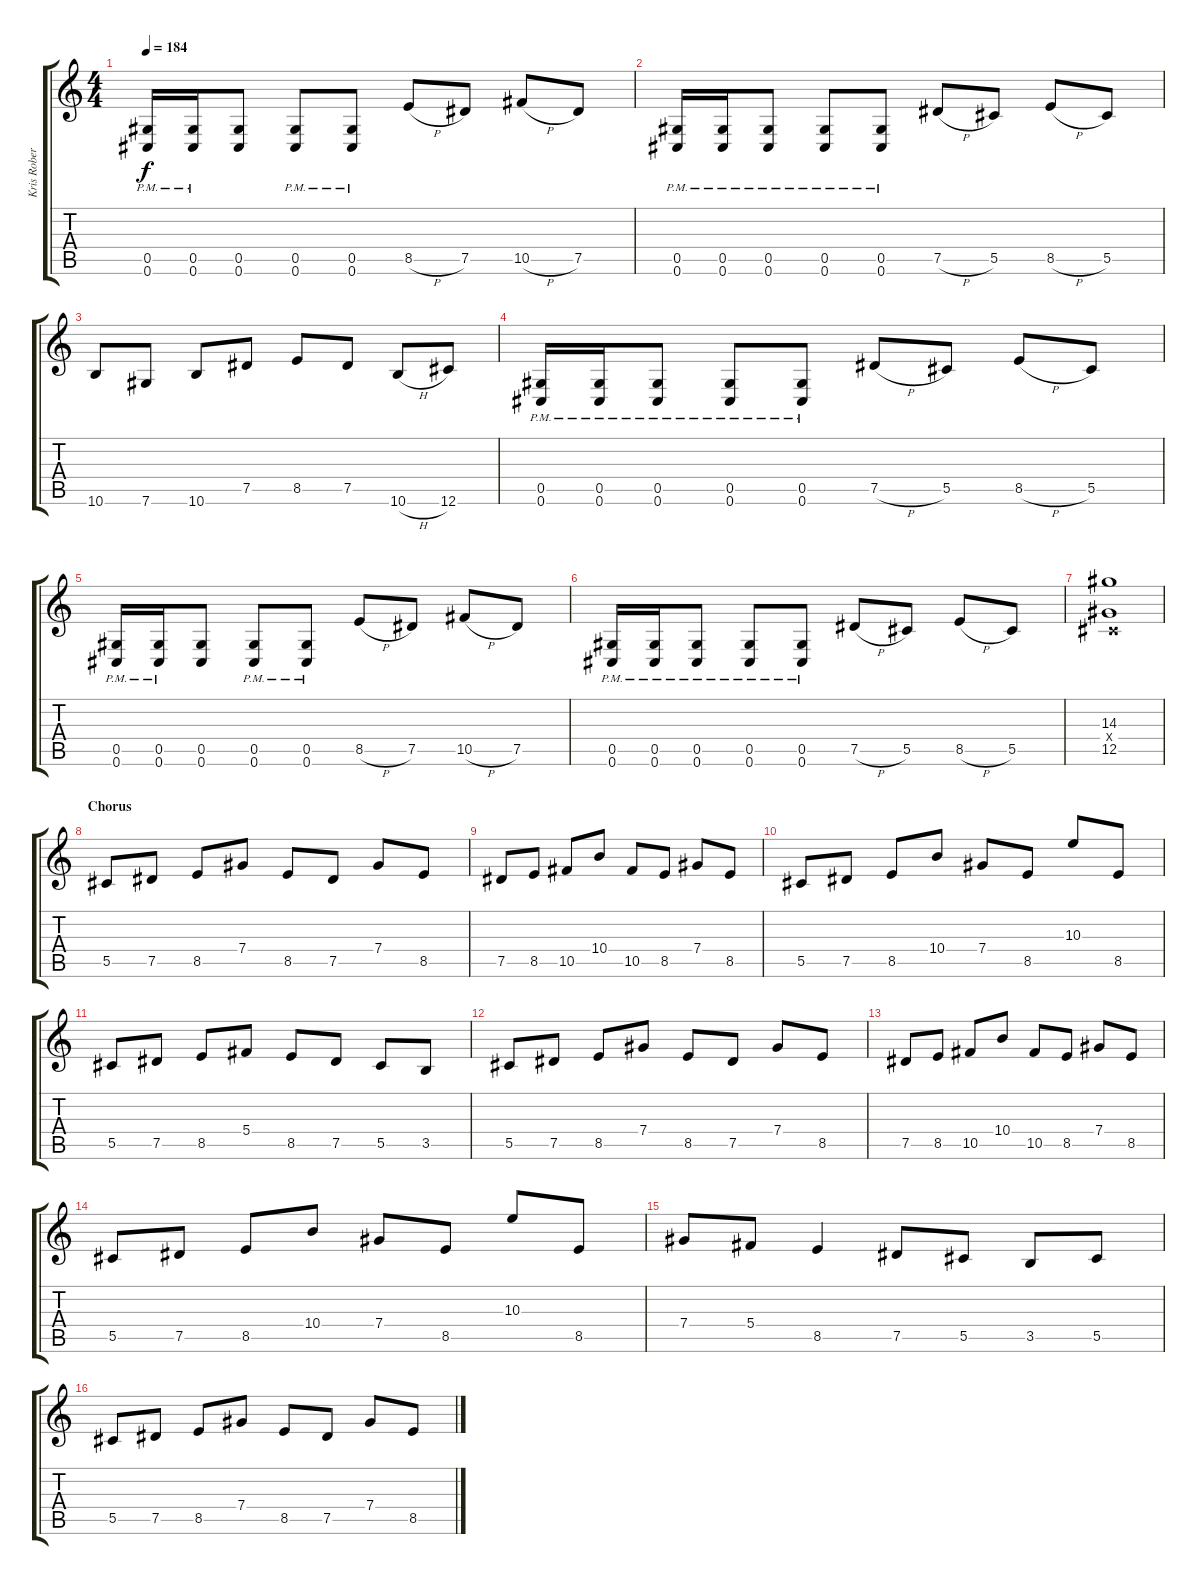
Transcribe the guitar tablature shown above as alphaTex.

\track ("Kris Roberts" "Kris Rober") {instrument overdrivenguitar}
\staff {score tabs}
\tuning (Eb4 Bb3 Gb3 Db3 Ab2 Db2) {hide}
\ts (4 4)
\tempo 184
\clef g2
\ks c
(0.5{pm} 0.6{pm}).16{dy f} (0.5{pm} 0.6{pm}).16 (0.5 0.6).8 (0.5{pm} 0.6{pm}).8 (0.5{pm} 0.6{pm}).8 8.5{h}.8 7.5.8 10.5{h}.8 7.5.8 |
(0.5{pm} 0.6{pm}).16 (0.5{pm} 0.6{pm}).16 (0.5{pm} 0.6{pm}).8 (0.5{pm} 0.6{pm}).8 (0.5{pm} 0.6{pm}).8 7.5{h}.8 5.5.8 8.5{h}.8 5.5.8 |
10.6.8 7.6.8 10.6.8 7.5.8 8.5.8 7.5.8 10.6{h}.8 12.6.8 |
(0.5{pm} 0.6{pm}).16 (0.5{pm} 0.6{pm}).16 (0.5{pm} 0.6{pm}).8 (0.5{pm} 0.6{pm}).8 (0.5{pm} 0.6{pm}).8 7.5{h}.8 5.5.8 8.5{h}.8 5.5.8 |
(0.5{pm} 0.6{pm}).16 (0.5{pm} 0.6{pm}).16 (0.5 0.6).8 (0.5{pm} 0.6{pm}).8 (0.5{pm} 0.6{pm}).8 8.5{h}.8 7.5.8 10.5{h}.8 7.5.8 |
(0.5{pm} 0.6{pm}).16 (0.5{pm} 0.6{pm}).16 (0.5{pm} 0.6{pm}).8 (0.5{pm} 0.6{pm}).8 (0.5{pm} 0.6{pm}).8 7.5{h}.8 5.5.8 8.5{h}.8 5.5.8 |
(14.3 0.4{x} 12.5).1 |
\section ("" "Chorus")
5.5.8 7.5.8 8.5.8 7.4.8 8.5.8 7.5.8 7.4.8 8.5.8 |
7.5.8 8.5.8 10.5.8 10.4.8 10.5.8 8.5.8 7.4.8 8.5.8 |
5.5.8 7.5.8 8.5.8 10.4.8 7.4.8 8.5.8 10.3.8 8.5.8 |
5.5.8 7.5.8 8.5.8 5.4.8 8.5.8 7.5.8 5.5.8 3.5.8 |
5.5.8 7.5.8 8.5.8 7.4.8 8.5.8 7.5.8 7.4.8 8.5.8 |
7.5.8 8.5.8 10.5.8 10.4.8 10.5.8 8.5.8 7.4.8 8.5.8 |
5.5.8 7.5.8 8.5.8 10.4.8 7.4.8 8.5.8 10.3.8 8.5.8 |
7.4.8 5.4.8 8.5.4 7.5.8 5.5.8 3.5.8 5.5.8 |
5.5.8 7.5.8 8.5.8 7.4.8 8.5.8 7.5.8 7.4.8 8.5.8
